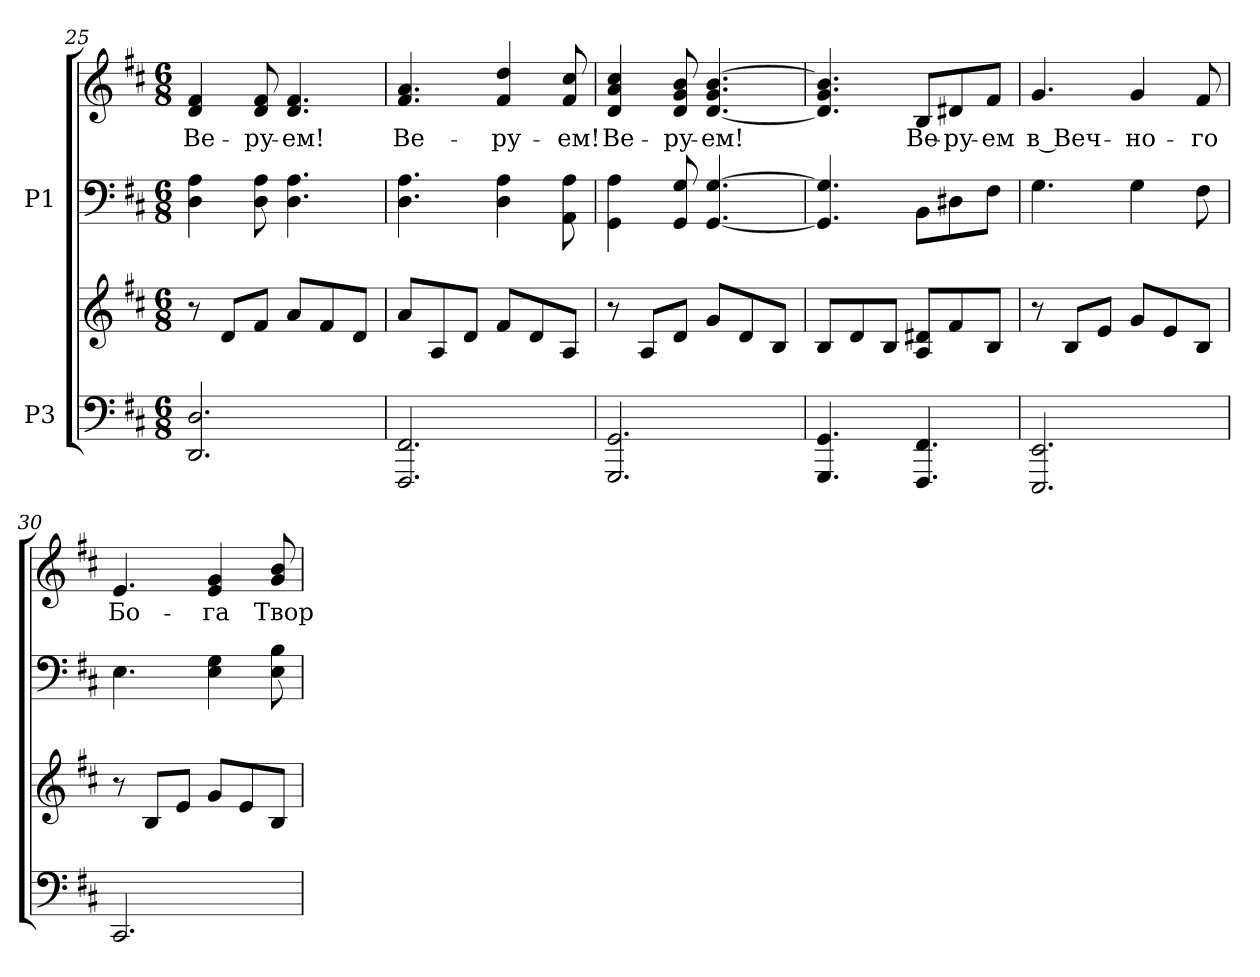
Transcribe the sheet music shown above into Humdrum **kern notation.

**kern	**kern	**kern	**kern	**text
*part2	*part2	*part1	*part1	*part1
*staff4	*staff3	*staff2	*staff1	*staff1
*I"P3	*	*I"P1	*	*
*clefF4	*clefG2	*clefF4	*clefG2	*
*k[f#c#]	*k[f#c#]	*k[f#c#]	*k[f#c#]	*
*D:	*D:	*D:	*D:	*
*M6/8	*M6/8	*M6/8	*M6/8	*
=25	=25	=25	=25	=25
!	!	!	!	!LO:LY:b:color=#000000
2.DDi/ 2.Di	8r	4Di\ 4Ai	4di/ 4f#i	Ве-
.	8di/L	.	.	.
!	!	!	!	!LO:LY:b:color=#000000
.	8f#i/J	8Di\ 8Ai	8di/ 8f#i	-ру-
!	!	!	!	!LO:LY:b:color=#000000
.	8ai/L	4.Di\ 4.Ai	4.di/ 4.f#i	-ем!
.	8f#i/	.	.	.
.	8di/J	.	.	.
=26	=26	=26	=26	=26
!	!	!	!	!LO:LY:b:color=#000000
2.FFF#i/ 2.FF#i	8ai/L	4.Di\ 4.Ai	4.f#i/ 4.ai	Ве-
.	8Ai/	.	.	.
.	8di/J	.	.	.
!	!	!	!	!LO:LY:b:color=#000000
.	8f#i/L	4Di\ 4Ai	4f#i/ 4ddi	-ру-
.	8di/	.	.	.
!	!	!	!	!LO:LY:b:color=#000000
.	8Ai/J	8AAi\ 8Ai	8f#i/ 8cc#i	-ем!
=27	=27	=27	=27	=27
!	!	!	!	!LO:LY:b:color=#000000
2.GGGi/ 2.GGi	8r	4GGi\ 4Ai	4di/ 4ai 4cc#i	Ве-
.	8Ai/L	.	.	.
!	!	!	!	!LO:LY:b:color=#000000
.	8di/J	8GGi/ 8Gi	8di/ 8gi 8bi	-ру-
!	!	!	!	!LO:LY:b:color=#000000
.	8gi/L	[<4.GGi/ [>4.Gi	[<4.di/ 4.gi [>4.bi	-ем!
.	8di/	.	.	.
.	8Bi/J	.	.	.
!!LO:PB:g=z
=28	=28	=28	=28	=28
4.GGGi/ 4.GGi	8Bi/L	4.GGi/] 4.Gi]	4.di/] 4.gi 4.bi]	.
.	8di/	.	.	.
.	8Bi/J	.	.	.
!	!	!	!	!LO:LY:b:color=#000000
4.FFF#i/ 4.FF#i	8Ai/ 8d#XiL	8BBi\L	8Bi/L	Ве-
!	!	!	!	!LO:LY:b:color=#000000
.	8f#i/	8D#Xi\	8d#Xi/	-ру-
!	!	!	!	!LO:LY:b:color=#000000
.	8Bi/J	8F#i\J	8f#i/J	-ем
=29	=29	=29	=29	=29
!	!	!	!	!LO:LY:b:color=#000000
2.EEEi/ 2.EEi	8r	4.Gi\	4.gi/	в Веч-
.	8Bi/L	.	.	.
.	8ei/J	.	.	.
!	!	!	!	!LO:LY:b:color=#000000
.	8gi/L	4Gi\	4gi/	-но-
.	8ei/	.	.	.
!	!	!	!	!LO:LY:b:color=#000000
.	8Bi/J	8F#i\	8f#i/	-го
=30	=30	=30	=30	=30
!	!	!	!	!LO:LY:b:color=#000000
2.CC#i/	8r	4.Ei\	4.ei/	Бо-
.	8Bi/L	.	.	.
.	8ei/J	.	.	.
!	!	!	!	!LO:LY:b:color=#000000
.	8gi/L	4Ei\ 4Gi	4ei/ 4gi	-га
.	8ei/	.	.	.
!	!	!	!	!LO:LY:b:color=#000000
.	8Bi/J	8Ei\ 8Bi	8gi/ 8bi	Твор-
=	=	=	=	=
*-	*-	*-	*-	*-
